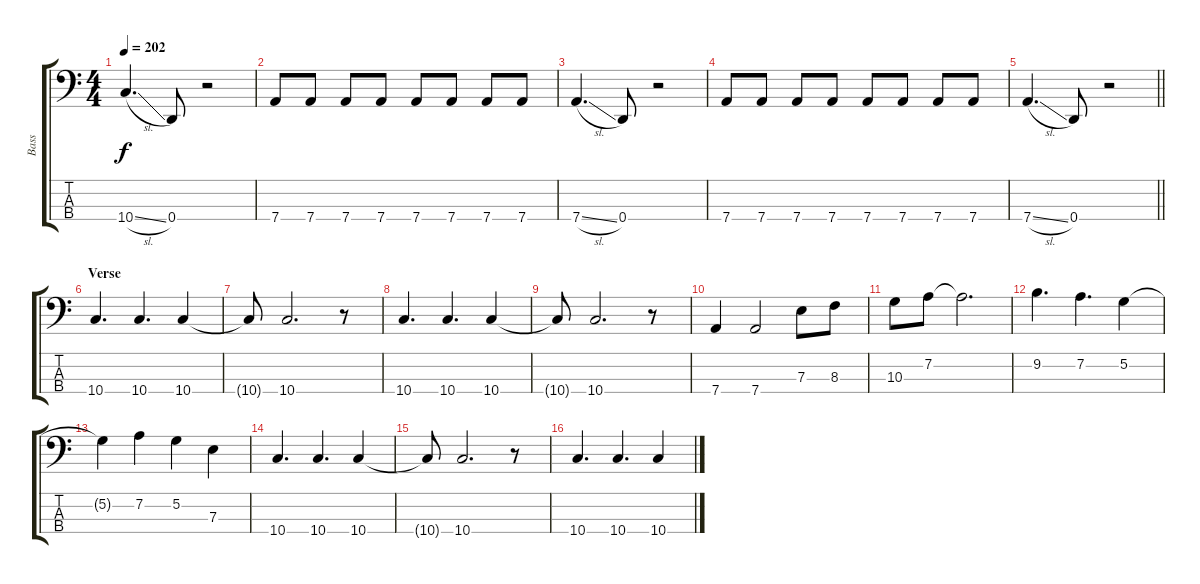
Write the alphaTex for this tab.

\track ("Bass" "Bass") {instrument electricbasspick}
\staff {score tabs}
\tuning (G2 D2 A1 D1) {hide}
\ts (4 4)
\tempo 202
\clef f4
\ks c
10.4{sl}.4{d dy f} 0.4.8 r.2 |
7.4.8 7.4.8 7.4.8 7.4.8 7.4.8 7.4.8 7.4.8 7.4.8 |
7.4{sl}.4{d} 0.4.8 r.2 |
7.4.8 7.4.8 7.4.8 7.4.8 7.4.8 7.4.8 7.4.8 7.4.8 |
\barLineRight lightlight
7.4{sl}.4{d} 0.4.8 r.2 |
\section ("" "Verse")
10.4.4{d} 10.4.4{d} 10.4.4 |
10.4{t}.8 10.4.2{d} r.8 |
10.4.4{d} 10.4.4{d} 10.4.4 |
10.4{t}.8 10.4.2{d} r.8 |
7.4.4 7.4.2 7.3.8 8.3.8 |
10.3.8 7.2.8 7.2{t}.2{d} |
9.2.4{d} 7.2.4{d} 5.2.4 |
5.2{t}.4 7.2.4 5.2.4 7.3.4 |
10.4.4{d} 10.4.4{d} 10.4.4 |
10.4{t}.8 10.4.2{d} r.8 |
10.4.4{d} 10.4.4{d} 10.4.4
